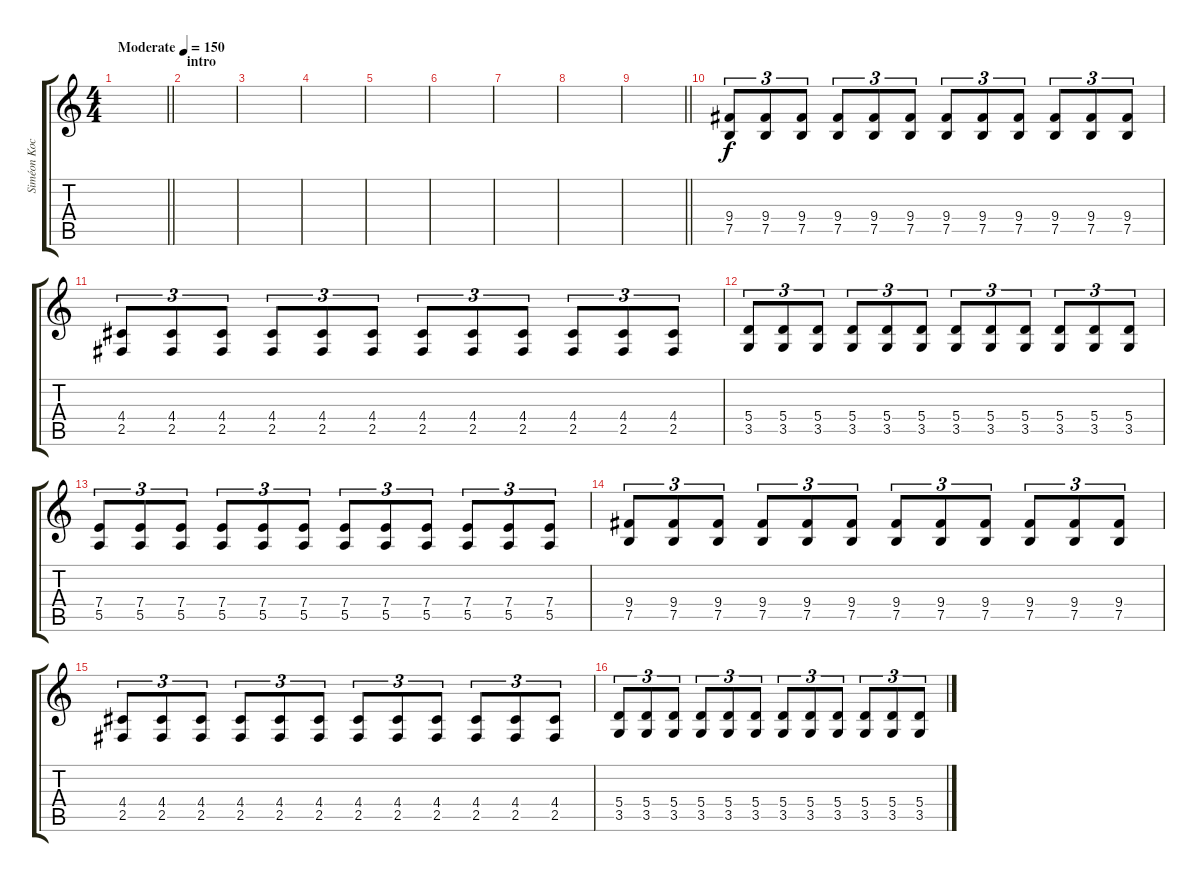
\track ("Siméon Koch" "Siméon Koc") {instrument distortionguitar}
\staff {score tabs}
\tuning (B3 Gb3 D3 A2 E2 B1) {hide}
\ts (4 4)
\tempo (150 "Moderate")
\clef g2
\barLineRight lightlight
\ks c
|
\section ("" "intro")
|
|
|
|
|
|
|
\barLineRight lightlight
|
\section ("" "")
(9.4 7.5).8{tu (3 2)} (9.4 7.5).8{tu (3 2)} (9.4 7.5).8{tu (3 2)} (9.4 7.5).8{tu (3 2)} (9.4 7.5).8{tu (3 2)} (9.4 7.5).8{tu (3 2)} (9.4 7.5).8{tu (3 2)} (9.4 7.5).8{tu (3 2)} (9.4 7.5).8{tu (3 2)} (9.4 7.5).8{tu (3 2)} (9.4 7.5).8{tu (3 2)} (9.4 7.5).8{tu (3 2)} |
(4.4 2.5).8{tu (3 2)} (4.4 2.5).8{tu (3 2)} (4.4 2.5).8{tu (3 2)} (4.4 2.5).8{tu (3 2)} (4.4 2.5).8{tu (3 2)} (4.4 2.5).8{tu (3 2)} (4.4 2.5).8{tu (3 2)} (4.4 2.5).8{tu (3 2)} (4.4 2.5).8{tu (3 2)} (4.4 2.5).8{tu (3 2)} (4.4 2.5).8{tu (3 2)} (4.4 2.5).8{tu (3 2)} |
(5.4 3.5).8{tu (3 2)} (5.4 3.5).8{tu (3 2)} (5.4 3.5).8{tu (3 2)} (5.4 3.5).8{tu (3 2)} (5.4 3.5).8{tu (3 2)} (5.4 3.5).8{tu (3 2)} (5.4 3.5).8{tu (3 2)} (5.4 3.5).8{tu (3 2)} (5.4 3.5).8{tu (3 2)} (5.4 3.5).8{tu (3 2)} (5.4 3.5).8{tu (3 2)} (5.4 3.5).8{tu (3 2)} |
(7.4 5.5).8{tu (3 2)} (7.4 5.5).8{tu (3 2)} (7.4 5.5).8{tu (3 2)} (7.4 5.5).8{tu (3 2)} (7.4 5.5).8{tu (3 2)} (7.4 5.5).8{tu (3 2)} (7.4 5.5).8{tu (3 2)} (7.4 5.5).8{tu (3 2)} (7.4 5.5).8{tu (3 2)} (7.4 5.5).8{tu (3 2)} (7.4 5.5).8{tu (3 2)} (7.4 5.5).8{tu (3 2)} |
(9.4 7.5).8{tu (3 2)} (9.4 7.5).8{tu (3 2)} (9.4 7.5).8{tu (3 2)} (9.4 7.5).8{tu (3 2)} (9.4 7.5).8{tu (3 2)} (9.4 7.5).8{tu (3 2)} (9.4 7.5).8{tu (3 2)} (9.4 7.5).8{tu (3 2)} (9.4 7.5).8{tu (3 2)} (9.4 7.5).8{tu (3 2)} (9.4 7.5).8{tu (3 2)} (9.4 7.5).8{tu (3 2)} |
(4.4 2.5).8{tu (3 2)} (4.4 2.5).8{tu (3 2)} (4.4 2.5).8{tu (3 2)} (4.4 2.5).8{tu (3 2)} (4.4 2.5).8{tu (3 2)} (4.4 2.5).8{tu (3 2)} (4.4 2.5).8{tu (3 2)} (4.4 2.5).8{tu (3 2)} (4.4 2.5).8{tu (3 2)} (4.4 2.5).8{tu (3 2)} (4.4 2.5).8{tu (3 2)} (4.4 2.5).8{tu (3 2)} |
(5.4 3.5).8{tu (3 2)} (5.4 3.5).8{tu (3 2)} (5.4 3.5).8{tu (3 2)} (5.4 3.5).8{tu (3 2)} (5.4 3.5).8{tu (3 2)} (5.4 3.5).8{tu (3 2)} (5.4 3.5).8{tu (3 2)} (5.4 3.5).8{tu (3 2)} (5.4 3.5).8{tu (3 2)} (5.4 3.5).8{tu (3 2)} (5.4 3.5).8{tu (3 2)} (5.4 3.5).8{tu (3 2)}
